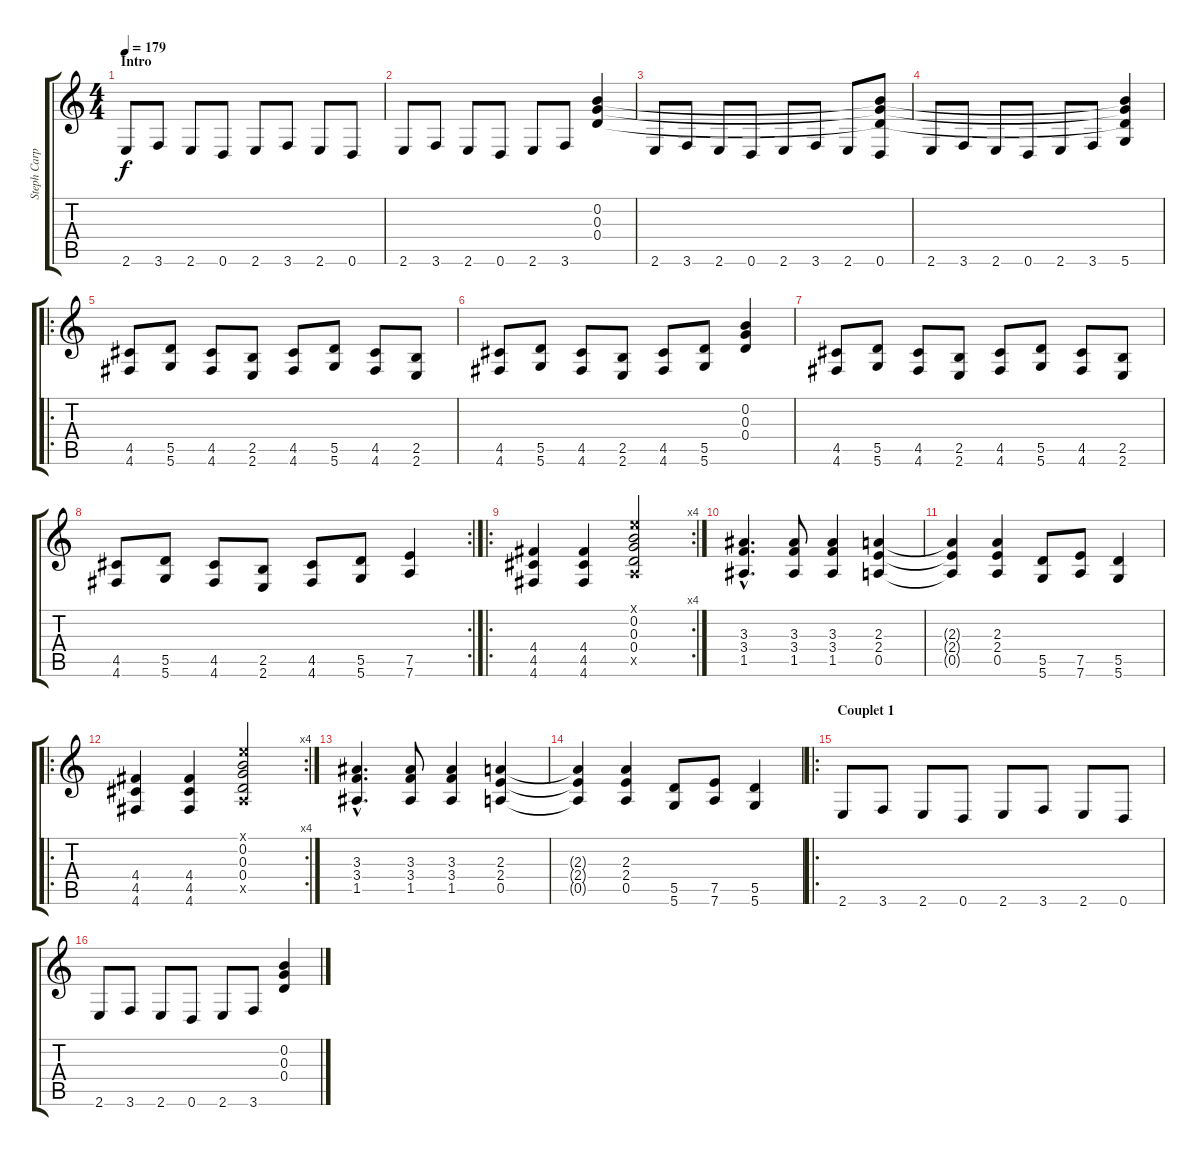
\track ("Steph Carpenter [guitar]" "Steph Carp") {instrument overdrivenguitar}
\staff {score tabs}
\tuning (E4 B3 G3 D3 A2 D2) {hide}
\ts (4 4)
\section ("" "Intro")
\tempo 179
\clef g2
\ks c
2.6.8{dy f volume 6 instrument overdrivenguitar} 3.6.8 2.6.8 0.6.8 2.6.8 3.6.8 2.6.8 0.6.8 |
2.6.8 3.6.8 2.6.8 0.6.8 2.6.8 3.6.8 (0.2 0.3 0.4).4 |
2.6.8 3.6.8 2.6.8 0.6.8 2.6.8 3.6.8 2.6.8 (0.2{t} 0.3{t} 0.4{t} 0.6).8 |
2.6.8 3.6.8 2.6.8 0.6.8 2.6.8 3.6.8 (0.2{t} 0.3{t} 0.4{t} 5.6).4 |
\ro
(4.5 4.6).8{volume 16} (5.5 5.6).8 (4.5 4.6).8 (2.5 2.6).8 (4.5 4.6).8 (5.5 5.6).8 (4.5 4.6).8 (2.5 2.6).8 |
(4.5 4.6).8 (5.5 5.6).8 (4.5 4.6).8 (2.5 2.6).8 (4.5 4.6).8 (5.5 5.6).8 (0.2 0.3 0.4).4 |
(4.5 4.6).8 (5.5 5.6).8 (4.5 4.6).8 (2.5 2.6).8 (4.5 4.6).8 (5.5 5.6).8 (4.5 4.6).8 (2.5 2.6).8 |
\rc 2
(4.5 4.6).8 (5.5 5.6).8 (4.5 4.6).8 (2.5 2.6).8 (4.5 4.6).8 (5.5 5.6).8 (7.5 7.6).4 |
\ro
\rc 4
(4.4 4.5 4.6).4 (4.4 4.5 4.6).4 (0.1{x} 0.2 0.3 0.4 0.5{x}).2 |
(3.3{hac} 3.4{hac} 1.5{hac}).4{d} (3.3 3.4 1.5).8 (3.3 3.4 1.5).4 (2.3 2.4 0.5).4 |
(2.3{t} 2.4{t} 0.5{t}).4 (2.3 2.4 0.5).4 (5.5 5.6).8 (7.5 7.6).8 (5.5 5.6).4 |
\ro
\rc 4
(4.4 4.5 4.6).4 (4.4 4.5 4.6).4 (0.1{x} 0.2 0.3 0.4 0.5{x}).2 |
(3.3{hac} 3.4{hac} 1.5{hac}).4{d} (3.3 3.4 1.5).8 (3.3 3.4 1.5).4 (2.3 2.4 0.5).4 |
(2.3{t} 2.4{t} 0.5{t}).4 (2.3 2.4 0.5).4 (5.5 5.6).8 (7.5 7.6).8 (5.5 5.6).4 |
\ro
\section ("" "Couplet 1")
2.6.8{volume 8 instrument electricguitarmuted} 3.6.8 2.6.8 0.6.8 2.6.8 3.6.8 2.6.8 0.6.8 |
2.6.8 3.6.8 2.6.8 0.6.8 2.6.8 3.6.8 (0.2 0.3 0.4).4
